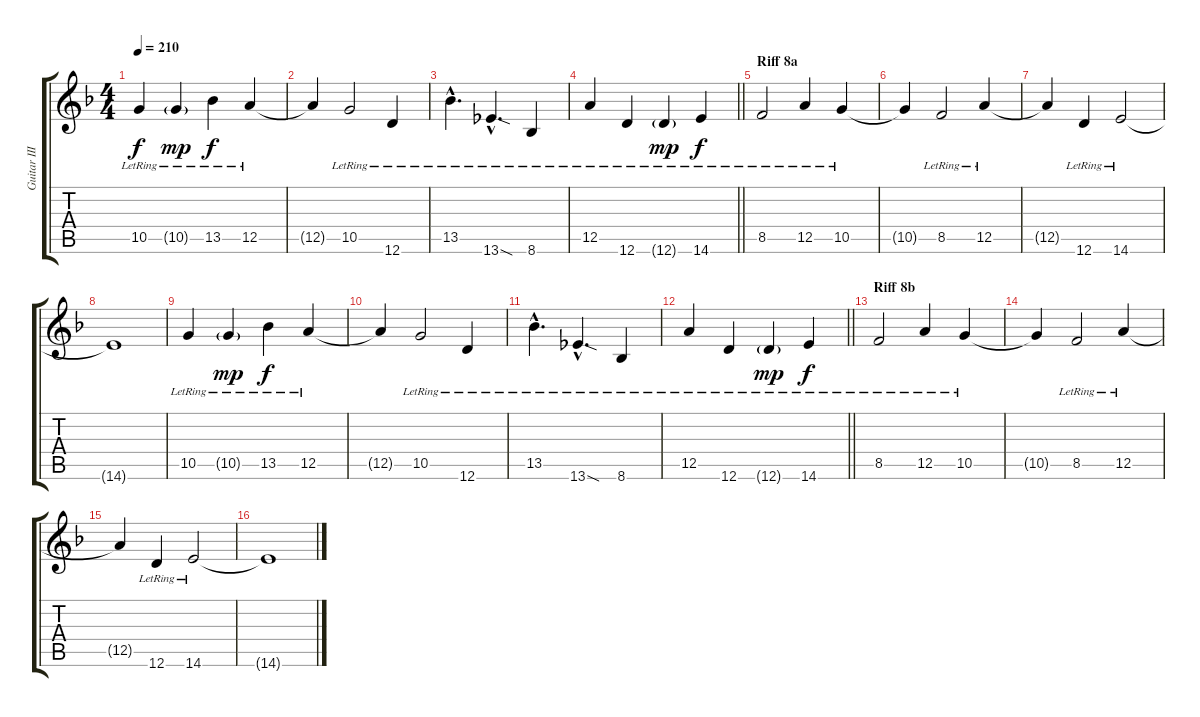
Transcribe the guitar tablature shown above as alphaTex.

\track ("Guitar III [Center]" "Guitar III") {instrument distortionguitar}
\staff {score tabs}
\tuning (E4 B3 G3 D3 A2 D2) {hide}
\ts (4 4)
\tempo 210
\clef g2
\ks dminor
10.5{lr}.4{dy f} 10.5{g lr}.4{dy mp} 13.5{lr}.4{dy f} 12.5{lr}.4 |
12.5{t}.4 10.5{lr}.2 12.6{lr}.4 |
13.5{hac lr}.4{d} 13.6{sod hac lr}.4{d} 8.6{lr}.4 |
\barLineRight lightlight
12.5{lr}.4 12.6{lr}.4 12.6{g lr}.4{dy mp} 14.6{lr}.4{dy f} |
\section ("" "Riff 8a")
8.5{lr}.2 12.5{lr}.4 10.5{lr}.4 |
10.5{t}.4 8.5{lr}.2 12.5{lr}.4 |
12.5{t}.4 12.6{lr}.4 14.6{lr}.2 |
14.6{t}.1 |
10.5{lr}.4 10.5{g lr}.4{dy mp} 13.5{lr}.4{dy f} 12.5{lr}.4 |
12.5{t}.4 10.5{lr}.2 12.6{lr}.4 |
13.5{hac lr}.4{d} 13.6{sod hac lr}.4{d} 8.6{lr}.4 |
\barLineRight lightlight
12.5{lr}.4 12.6{lr}.4 12.6{g lr}.4{dy mp} 14.6{lr}.4{dy f} |
\section ("" "Riff 8b")
8.5{lr}.2 12.5{lr}.4 10.5{lr}.4 |
10.5{t}.4 8.5{lr}.2 12.5{lr}.4 |
12.5{t}.4 12.6{lr}.4 14.6{lr}.2 |
14.6{t}.1
